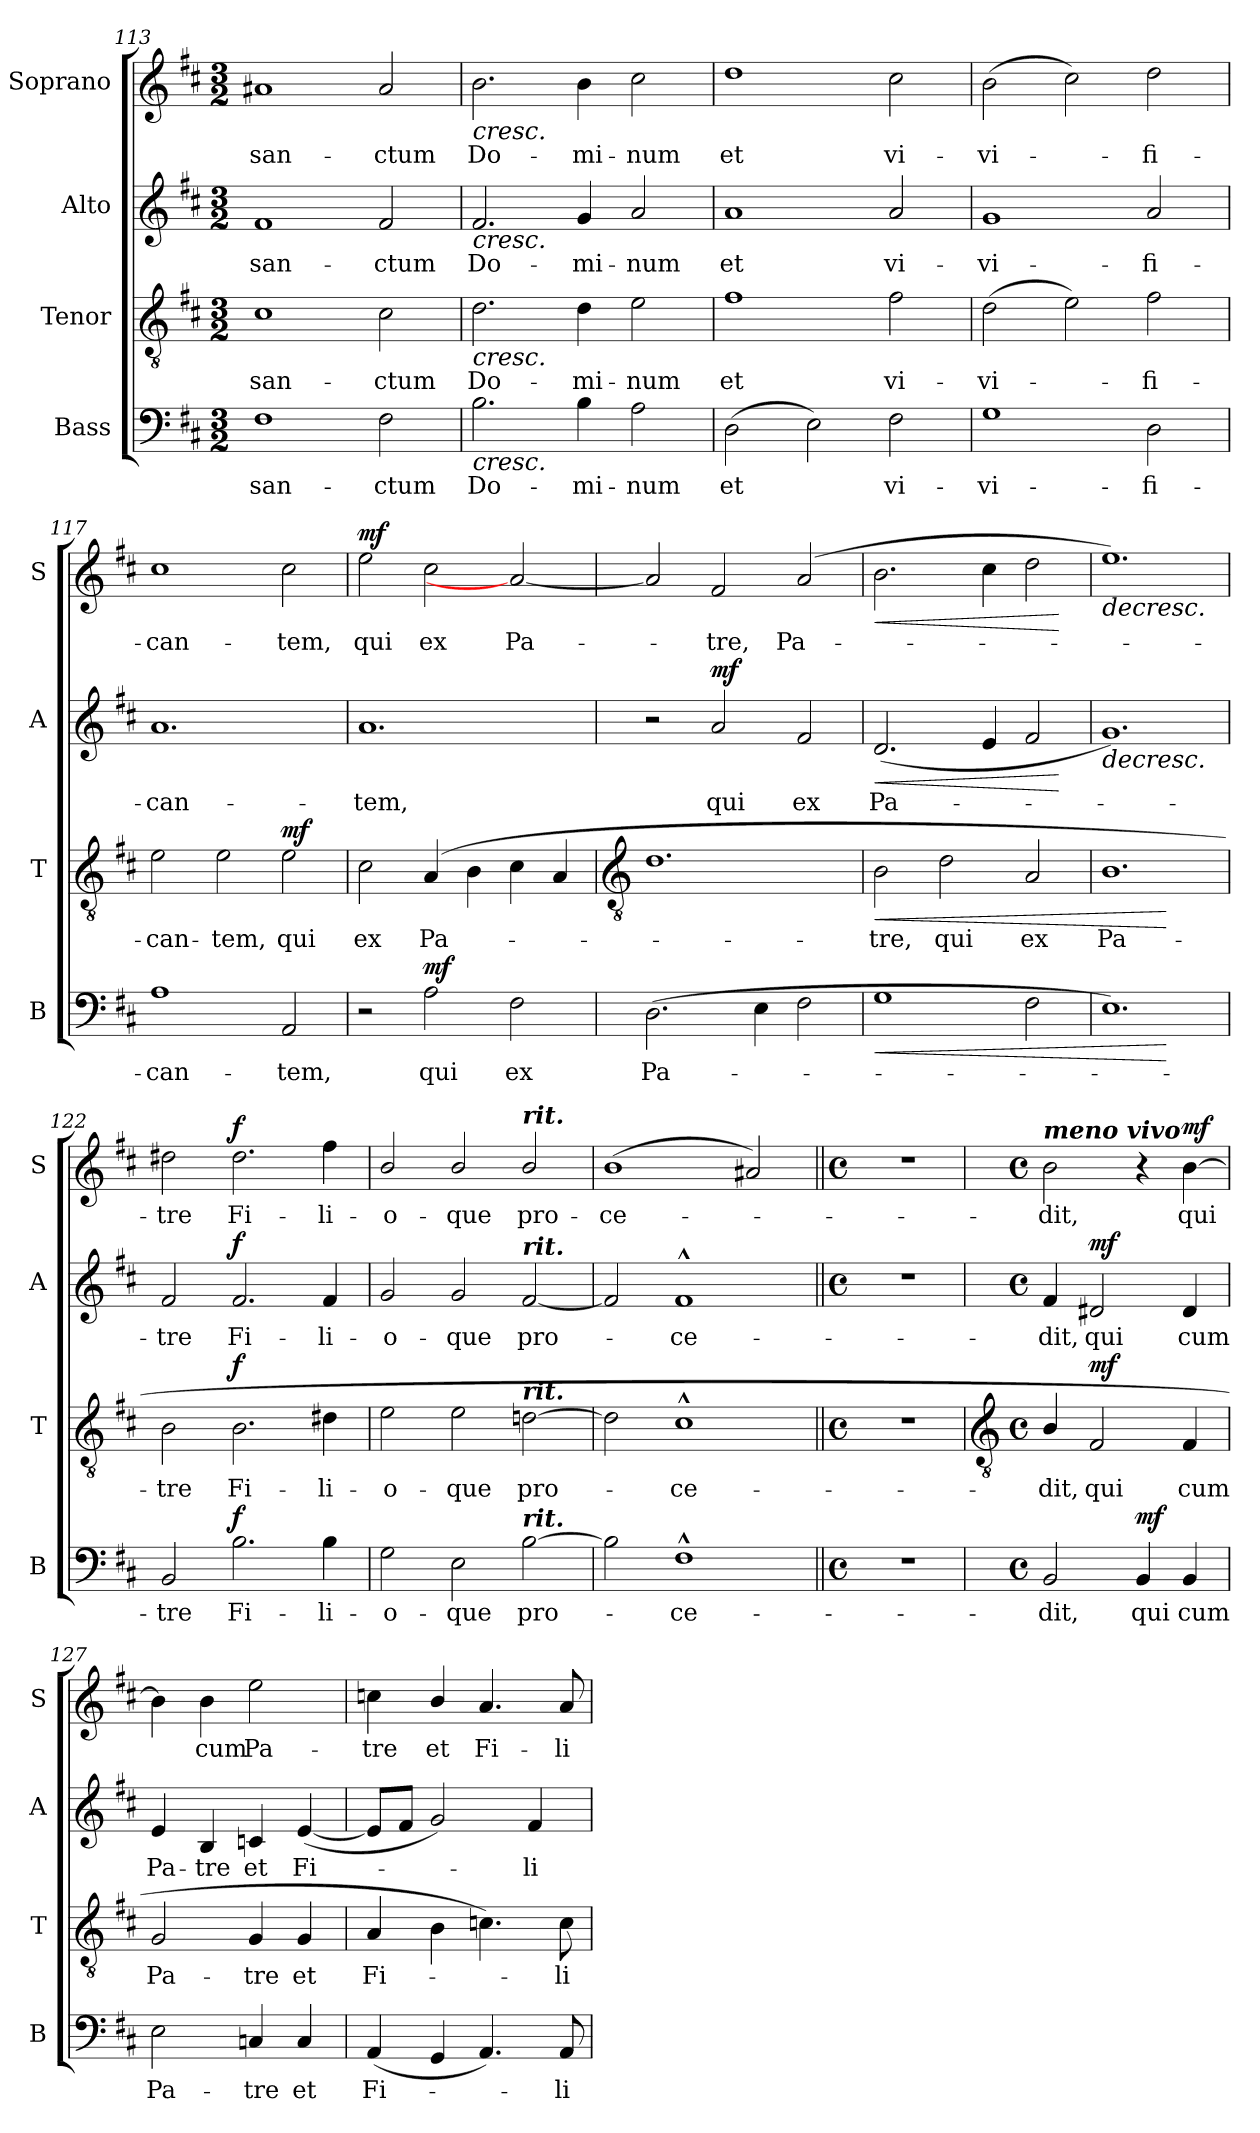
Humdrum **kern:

**kern	**text	**dynam	**kern	**text	**dynam	**kern	**text	**dynam	**kern	**text	**dynam
*part4	*part4	*part4	*part3	*part3	*part3	*part2	*part2	*part2	*part1	*part1	*part1
*staff4	*staff4	*staff4	*staff3	*staff3	*staff3	*staff2	*staff2	*staff2	*staff1	*staff1	*staff1
*I"Bass	*	*	*I"Tenor	*	*	*I"Alto	*	*	*I"Soprano	*	*
*I'B	*	*	*I'T	*	*	*I'A	*	*	*I'S	*	*
*clefF4	*	*	*clefGv2	*	*	*clefG2	*	*	*clefG2	*	*
*k[f#c#]	*	*	*k[f#c#]	*	*	*k[f#c#]	*	*	*k[f#c#]	*	*
*D:	*	*	*D:	*	*	*D:	*	*	*D:	*	*
*M3/2	*	*	*M3/2	*	*	*M3/2	*	*	*M3/2	*	*
=113	=113	=113	=113	=113	=113	=113	=113	=113	=113	=113	=113
!	!LO:LY:b	!	!	!LO:LY:b	!	!	!LO:LY:b	!	!	!LO:LY:b	!
1F#	san-	.	1c#	san-	.	1f#	san-	.	1a#X	san-	.
!	!LO:LY:b	!	!	!LO:LY:b	!	!	!LO:LY:b	!	!	!LO:LY:b	!
2F#	-ctum	.	2c#	-ctum	.	2f#	-ctum	.	2a#	-ctum	.
=114	=114	=114	=114	=114	=114	=114	=114	=114	=114	=114	=114
!	!LO:LY:b	!LO:HP:b	!	!LO:LY:b	!LO:HP:b	!	!LO:LY:b	!LO:HP:b	!	!LO:LY:b	!LO:HP:b
2.B	Do-	<	2.d	Do-	<	2.f#	Do-	<	2.b	Do-	<
!	!LO:LY:b	!	!	!LO:LY:b	!	!	!LO:LY:b	!	!	!LO:LY:b	!
4B	-mi-	.	4d	-mi-	.	4g	-mi-	.	4b	-mi-	.
!	!LO:LY:b	!	!	!LO:LY:b	!	!	!LO:LY:b	!	!	!LO:LY:b	!
2A	-num	.	2e	-num	.	2a	-num	.	2cc#	-num	.
=115	=115	=115	=115	=115	=115	=115	=115	=115	=115	=115	=115
!	!LO:LY:b	!	!	!LO:LY:b	!	!	!LO:LY:b	!	!	!LO:LY:b	!
(>2D	et	.	1f#	et	.	1a	et	.	1dd	et	.
2E)	.	.	.	.	.	.	.	.	.	.	.
!	!LO:LY:b	!	!	!LO:LY:b	!	!	!LO:LY:b	!	!	!LO:LY:b	!
2F#	vi-	.	2f#	vi-	.	2a	vi-	.	2cc#	vi-	.
=116	=116	=116	=116	=116	=116	=116	=116	=116	=116	=116	=116
!	!LO:LY:b	!	!	!LO:LY:b	!	!	!LO:LY:b	!	!	!LO:LY:b	!
1G	-vi-	.	(>2d	-vi-	.	1g	-vi-	.	(>2b	-vi-	.
.	.	.	2e)	.	.	.	.	.	2cc#)	.	.
!	!LO:LY:b	!	!	!LO:LY:b	!	!	!LO:LY:b	!	!	!LO:LY:b	!
2D	-fi-	.	2f#	fi-	.	2a	-fi-	.	2dd	fi-	.
=117	=117	=117	=117	=117	=117	=117	=117	=117	=117	=117	=117
!	!LO:LY:b	!	!	!LO:LY:b	!	!	!LO:LY:b	!	!	!LO:LY:b	!
1A	-can-	.	2e	-can-	.	1.a	-can-	.	1cc#	-can-	.
!	!	!	!	!LO:LY:b	!	!	!	!	!	!	!
.	.	.	2e	-tem,	.	.	.	.	.	.	.
!	!LO:LY:b	!	!	!LO:LY:b	!LO:DY:b	!	!	!	!	!LO:LY:b	!
2AA	-tem,	.	2e	qui	mf	.	.	.	2cc#	-tem,	.
=118	=118	=118	=118	=118	=118	=118	=118	=118	=118	=118	=118
!	!	!	!	!LO:LY:b	!	!	!LO:LY:b	!	!	!LO:LY:b	!LO:DY:b
2r	.	.	2c#	ex	.	1.a	-tem,	.	2ee	qui	mf
!	!LO:LY:b	!LO:DY:b	!	!LO:LY:b	!	!	!	!	!	!LO:LY:b	!
2A	qui	mf	(>4A	Pa-	.	.	.	.	2cc#	ex	.
.	.	.	4B	.	.	.	.	.	.	.	.
!	!LO:LY:b	!	!	!	!	!	!	!	!	!LO:LY:b	!
2F#	ex	.	4c#	.	.	.	.	.	2a_	Pa-	.
.	.	.	4A	.	.	.	.	.	.	.	.
!!LO:LB:g=z
=119	=119	=119	=119	=119	=119	=119	=119	=119	=119	=119	=119
*	*	*	*clefGv2	*	*	*	*	*	*	*	*
!	!LO:LY:b	!	!	!	!	!	!	!	!	!	!
(>2.D	Pa-	.	1.d	.	.	2r	.	.	2a]	.	.
!	!	!	!	!	!	!	!LO:LY:b	!LO:DY:b	!	!LO:LY:b	!
.	.	.	.	.	.	2a	qui	mf	2f#	tre,	.
4E	.	.	.	.	.	.	.	.	.	.	.
!	!	!	!	!	!	!	!LO:LY:b	!	!	!LO:LY:b	!
2F#	.	.	.	.	.	2f#	ex	.	(>2a	Pa-	.
=120	=120	=120	=120	=120	=120	=120	=120	=120	=120	=120	=120
!	!	!LO:HP:b	!	!LO:LY:b	!LO:HP:b	!	!LO:LY:b	!LO:HP:b	!	!	!LO:HP:b
1G	.	<	2B	tre,	<	(<2.d	Pa-	<	2.b	.	<
!	!	!	!	!LO:LY:b	!	!	!	!	!	!	!
.	.	.	2d	qui	.	.	.	.	.	.	.
.	.	.	.	.	.	4e	.	.	4cc#	.	.
!	!	!	!	!LO:LY:b	!	!	!	!	!	!	!
2F#	.	.	2A	ex	.	2f#	.	.	2dd	.	.
.	.	.	.	.	.	.	.	[	.	.	[
=121	=121	=121	=121	=121	=121	=121	=121	=121	=121	=121	=121
!	!	!	!	!LO:LY:b	!	!	!	!LO:HP:b	!	!	!LO:HP:b
1.E)	.	.	1.B	Pa-	.	1.g)	.	>	1.ee)	.	>
.	.	[	.	.	[	.	.	[	.	.	[
=122	=122	=122	=122	=122	=122	=122	=122	=122	=122	=122	=122
!	!LO:LY:b	!	!	!LO:LY:b	!	!	!LO:LY:b	!	!	!LO:LY:b	!
2BB	tre	.	2B	-tre	.	2f#	tre	.	2dd#X	tre	.
!	!LO:LY:b	!LO:DY:b	!	!LO:LY:b	!LO:DY:b	!	!LO:LY:b	!LO:DY:b	!	!LO:LY:b	!LO:DY:b
2.B	Fi-	f	2.B	Fi-	f	2.f#	Fi-	f	2.dd#	Fi-	f
!	!LO:LY:b	!	!	!LO:LY:b	!	!	!LO:LY:b	!	!	!LO:LY:b	!
4B	-li-	.	4d#X	-li-	.	4f#	-li-	.	4ff#	-li-	.
=123	=123	=123	=123	=123	=123	=123	=123	=123	=123	=123	=123
!	!LO:LY:b	!	!	!LO:LY:b	!	!	!LO:LY:b	!	!	!LO:LY:b	!
2G	-o-	.	2e	-o-	.	2g	-o-	.	2b/	-o-	.
!	!LO:LY:b	!	!	!LO:LY:b	!	!	!LO:LY:b	!	!	!LO:LY:b	!
2E	-que	.	2e	-que	.	2g	-que	.	2b/	-que	.
!	!	!	!	!	!	!	!	!	!LO:TX:a:Bi:t=rit.	!	!
!	!	!	!	!	!	!LO:TX:a:Bi:t=rit.	!	!	!	!	!
!	!	!	!LO:TX:a:Bi:t=rit.	!	!	!	!	!	!	!	!
!LO:TX:a:Bi:t=rit.	!	!	!	!	!	!	!	!	!	!	!
!	!LO:LY:b	!	!	!LO:LY:b	!	!	!LO:LY:b	!	!	!LO:LY:b	!
[2B	pro-	.	[2dn	pro-	.	[2f#	pro-	.	2b/	pro-	.
=124	=124	=124	=124	=124	=124	=124	=124	=124	=124	=124	=124
!	!	!	!	!	!	!	!	!	!	!LO:LY:b	!
2B]	.	.	2d]	.	.	2f#]	.	.	(<1b	-ce-	.
!	!LO:LY:b	!	!	!LO:LY:b	!	!	!LO:LY:b	!	!	!	!
1F#^^	ce-	.	1c#^^	ce-	.	1f#^^	ce-	.	.	.	.
.	.	.	.	.	.	.	.	.	2a#X)	.	.
.	.	[	.	.	[	.	.	]	.	.	]
=125||	=125||	=125||	=125||	=125||	=125||	=125||	=125||	=125||	=125||	=125||	=125||
*M4/4	*	*	*M4/4	*	*	*M4/4	*	*	*M4/4	*	*
*met(c)	*	*	*met(c)	*	*	*met(c)	*	*	*met(c)	*	*
1r	.	.	1r	.	.	1r	.	.	1r	.	.
!!LO:LB:g=z
=126	=126	=126	=126	=126	=126	=126	=126	=126	=126	=126	=126
*	*	*	*clefGv2	*	*	*	*	*	*	*	*
*M4/4	*	*	*M4/4	*	*	*M4/4	*	*	*M4/4	*	*
*met(c)	*	*	*met(c)	*	*	*met(c)	*	*	*met(c)	*	*
*	*	*	*	*	*	*	*	*	*MM76	*	*
!	!	!	!	!	!	!	!	!	!LO:TX:a:Bi:t=meno vivo	!	!
!	!LO:LY:b	!	!	!LO:LY:b	!	!	!LO:LY:b	!	!	!LO:LY:b	!
2BB	-dit,	.	4B/	-dit,	.	4f#	-dit,	.	2b	dit,	.
!	!	!	!	!LO:LY:b	!LO:DY:b	!	!LO:LY:b	!LO:DY:b	!	!	!
.	.	.	2F#	qui	mf	2d#X	qui	mf	.	.	.
!	!LO:LY:b	!LO:DY:b	!	!	!	!	!	!	!	!	!
4BB	qui	mf	.	.	.	.	.	.	4r	.	.
!	!LO:LY:b	!	!	!LO:LY:b	!	!	!LO:LY:b	!	!	!LO:LY:b	!LO:DY:b
4BB	cum	.	4F#	cum	.	4d#	cum	.	[4b	qui	mf
=127	=127	=127	=127	=127	=127	=127	=127	=127	=127	=127	=127
!	!LO:LY:b	!	!	!LO:LY:b	!	!	!LO:LY:b	!	!	!	!
2E	Pa-	.	2G	Pa-	.	4e	Pa-	.	4b]	.	.
!	!	!	!	!	!	!	!LO:LY:b	!	!	!LO:LY:b	!
.	.	.	.	.	.	4B	-tre	.	4b	cum	.
!	!LO:LY:b	!	!	!LO:LY:b	!	!	!LO:LY:b	!	!	!LO:LY:b	!
4Cn	-tre	.	4G	-tre	.	4cn	et	.	2ee	Pa-	.
!	!LO:LY:b	!	!	!LO:LY:b	!	!	!LO:LY:b	!	!	!	!
4C	et	.	4G	et	.	(<[4e	Fi-	.	.	.	.
=128	=128	=128	=128	=128	=128	=128	=128	=128	=128	=128	=128
!	!LO:LY:b	!	!	!LO:LY:b	!	!	!	!	!	!LO:LY:b	!
(<4AA	Fi-	.	4A	Fi-	.	8eL]	.	.	4ccn	-tre	.
.	.	.	.	.	.	8f#J	.	.	.	.	.
!	!	!	!	!	!	!	!	!	!	!LO:LY:b	!
4GG	.	.	4B	.	.	2g)	.	.	4b/	et	.
!	!	!	!	!	!	!	!	!	!	!LO:LY:b	!
4.AA)	.	.	4.cn)	.	.	.	.	.	4.a	Fi-	.
!	!	!	!	!	!	!	!LO:LY:b	!	!	!	!
.	.	.	.	.	.	4f#	li-	.	.	.	.
!	!LO:LY:b	!	!	!LO:LY:b	!	!	!	!	!	!LO:LY:b	!
8AA	li-	.	8c	li-	.	.	.	.	8a	-li-	.
=	=	=	=	=	=	=	=	=	=	=	=
*-	*-	*-	*-	*-	*-	*-	*-	*-	*-	*-	*-
